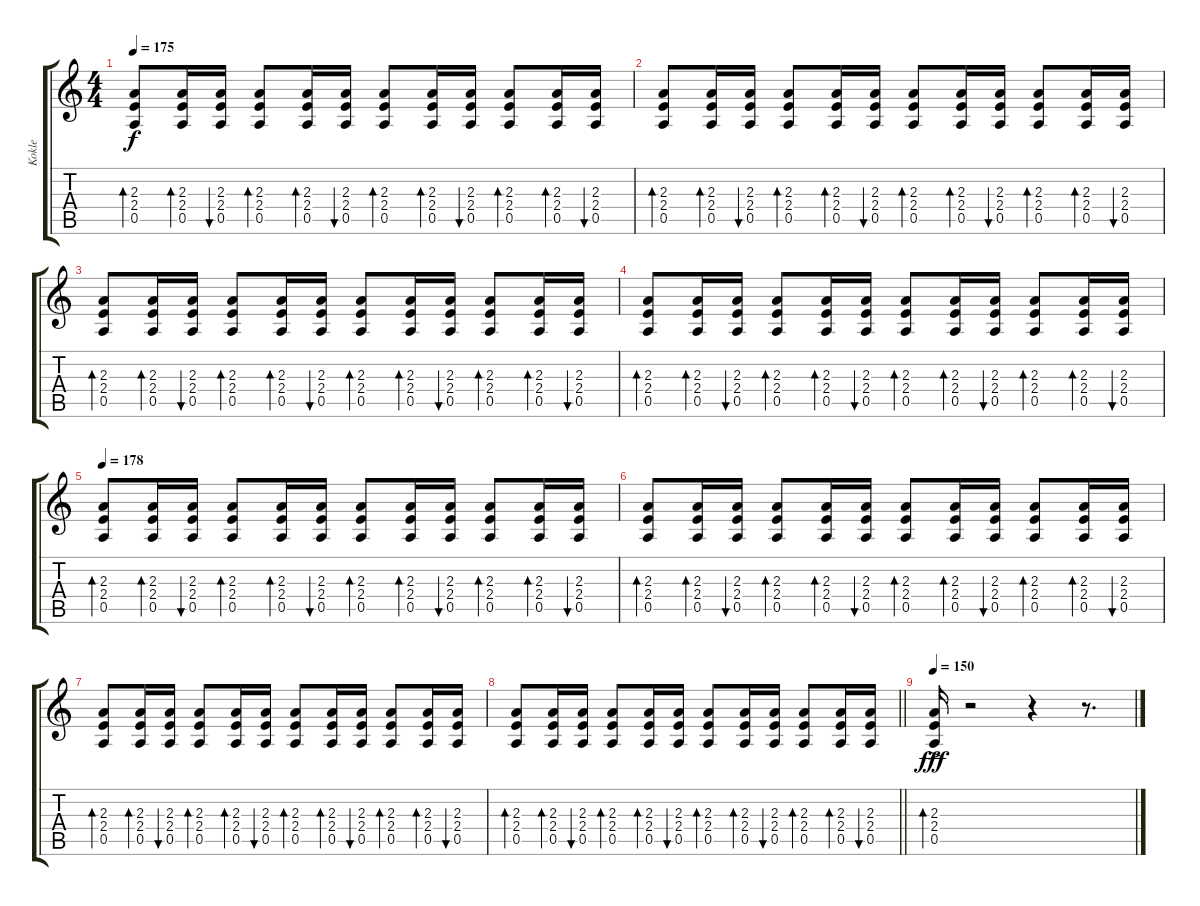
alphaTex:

\track ("Kokle" "Kokle") {instrument acousticguitarsteel}
\staff {score tabs}
\tuning (E4 B3 G3 D3 A2 E2) {hide}
\ts (4 4)
\tempo 175
\clef g2
\ks c
(2.3 2.4 0.5).8{bd 60 dy f} (2.3 2.4 0.5).16{bd 60} (2.3 2.4 0.5).16{bu 60} (2.3 2.4 0.5).8{bd 60} (2.3 2.4 0.5).16{bd 60} (2.3 2.4 0.5).16{bu 60} (2.3 2.4 0.5).8{bd 60} (2.3 2.4 0.5).16{bd 60} (2.3 2.4 0.5).16{bu 60} (2.3 2.4 0.5).8{bd 60} (2.3 2.4 0.5).16{bd 60} (2.3 2.4 0.5).16{bu 60} |
(2.3 2.4 0.5).8{bd 60} (2.3 2.4 0.5).16{bd 60} (2.3 2.4 0.5).16{bu 60} (2.3 2.4 0.5).8{bd 60} (2.3 2.4 0.5).16{bd 60} (2.3 2.4 0.5).16{bu 60} (2.3 2.4 0.5).8{bd 60} (2.3 2.4 0.5).16{bd 60} (2.3 2.4 0.5).16{bu 60} (2.3 2.4 0.5).8{bd 60} (2.3 2.4 0.5).16{bd 60} (2.3 2.4 0.5).16{bu 60} |
(2.3 2.4 0.5).8{bd 60} (2.3 2.4 0.5).16{bd 60} (2.3 2.4 0.5).16{bu 60} (2.3 2.4 0.5).8{bd 60} (2.3 2.4 0.5).16{bd 60} (2.3 2.4 0.5).16{bu 60} (2.3 2.4 0.5).8{bd 60} (2.3 2.4 0.5).16{bd 60} (2.3 2.4 0.5).16{bu 60} (2.3 2.4 0.5).8{bd 60} (2.3 2.4 0.5).16{bd 60} (2.3 2.4 0.5).16{bu 60} |
(2.3 2.4 0.5).8{bd 60} (2.3 2.4 0.5).16{bd 60} (2.3 2.4 0.5).16{bu 60} (2.3 2.4 0.5).8{bd 60} (2.3 2.4 0.5).16{bd 60} (2.3 2.4 0.5).16{bu 60} (2.3 2.4 0.5).8{bd 60} (2.3 2.4 0.5).16{bd 60} (2.3 2.4 0.5).16{bu 60} (2.3 2.4 0.5).8{bd 60} (2.3 2.4 0.5).16{bd 60} (2.3 2.4 0.5).16{bu 60} |
\tempo 178
(2.3 2.4 0.5).8{bd 60} (2.3 2.4 0.5).16{bd 60} (2.3 2.4 0.5).16{bu 60} (2.3 2.4 0.5).8{bd 60} (2.3 2.4 0.5).16{bd 60} (2.3 2.4 0.5).16{bu 60} (2.3 2.4 0.5).8{bd 60} (2.3 2.4 0.5).16{bd 60} (2.3 2.4 0.5).16{bu 60} (2.3 2.4 0.5).8{bd 60} (2.3 2.4 0.5).16{bd 60} (2.3 2.4 0.5).16{bu 60} |
(2.3 2.4 0.5).8{bd 60} (2.3 2.4 0.5).16{bd 60} (2.3 2.4 0.5).16{bu 60} (2.3 2.4 0.5).8{bd 60} (2.3 2.4 0.5).16{bd 60} (2.3 2.4 0.5).16{bu 60} (2.3 2.4 0.5).8{bd 60} (2.3 2.4 0.5).16{bd 60} (2.3 2.4 0.5).16{bu 60} (2.3 2.4 0.5).8{bd 60} (2.3 2.4 0.5).16{bd 60} (2.3 2.4 0.5).16{bu 60} |
(2.3 2.4 0.5).8{bd 60} (2.3 2.4 0.5).16{bd 60} (2.3 2.4 0.5).16{bu 60} (2.3 2.4 0.5).8{bd 60} (2.3 2.4 0.5).16{bd 60} (2.3 2.4 0.5).16{bu 60} (2.3 2.4 0.5).8{bd 60} (2.3 2.4 0.5).16{bd 60} (2.3 2.4 0.5).16{bu 60} (2.3 2.4 0.5).8{bd 60} (2.3 2.4 0.5).16{bd 60} (2.3 2.4 0.5).16{bu 60} |
\barLineRight lightlight
(2.3 2.4 0.5).8{bd 60} (2.3 2.4 0.5).16{bd 60} (2.3 2.4 0.5).16{bu 60} (2.3 2.4 0.5).8{bd 60} (2.3 2.4 0.5).16{bd 60} (2.3 2.4 0.5).16{bu 60} (2.3 2.4 0.5).8{bd 60} (2.3 2.4 0.5).16{bd 60} (2.3 2.4 0.5).16{bu 60} (2.3 2.4 0.5).8{bd 60} (2.3 2.4 0.5).16{bd 60} (2.3 2.4 0.5).16{bu 60} |
\tempo 150
(2.3{ac} 2.4{ac} 0.5{ac}).16{bd 60 dy fff} r.2 r.4 r.8{d}
